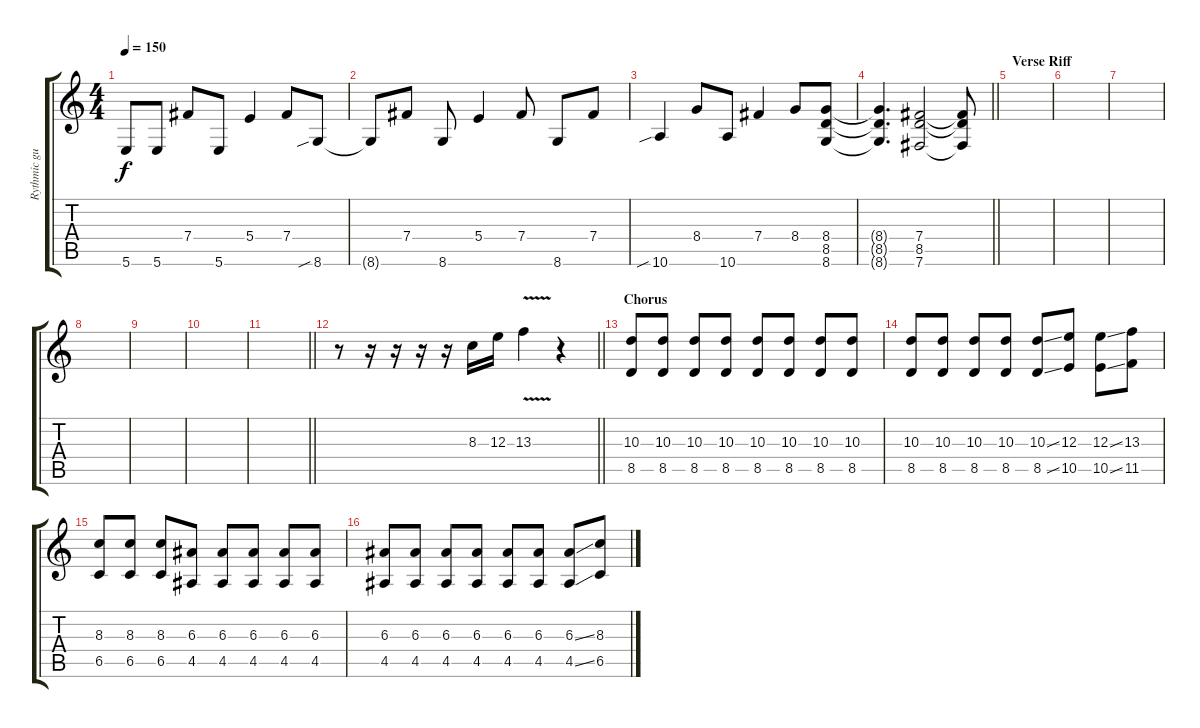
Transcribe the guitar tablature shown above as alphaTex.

\track ("Rythmic guitar" "Rythmic gu") {instrument distortionguitar}
\staff {score tabs}
\tuning (Db4 Ab3 E3 B2 Gb2 B1) {hide}
\ts (4 4)
\tempo 150
\clef g2
\ks c
5.6.8{dy f} 5.6.8 7.4.8 5.6.8 5.4.4 7.4.8 8.6{sib}.8 |
8.6{t}.8 7.4.8 8.6.8 5.4.4 7.4.8 8.6.8 7.4.8 |
10.6{sib}.4 8.4.8 10.6.8 7.4.4 8.4.8 (8.4 8.5 8.6).8 |
\barLineRight lightlight
(8.4{t} 8.5{t} 8.6{t}).4{d} (7.4 8.5 7.6).2 (7.4{t} 8.5{t} 7.6{t}).8 |
\section ("" "Verse Riff")
|
|
|
|
|
|
\barLineRight lightlight
|
\barLineRight lightlight
r.8 r.16 r.16 r.16 r.16 8.3.16 12.3.16 13.3{v}.4 r.4 |
\section ("" "Chorus")
(10.3 8.5).8 (10.3 8.5).8 (10.3 8.5).8 (10.3 8.5).8 (10.3 8.5).8 (10.3 8.5).8 (10.3 8.5).8 (10.3 8.5).8 |
(10.3 8.5).8 (10.3 8.5).8 (10.3 8.5).8 (10.3 8.5).8 (10.3{ss} 8.5{ss}).8 (12.3 10.5).8 (12.3{ss} 10.5{ss}).8 (13.3 11.5).8 |
(8.3 6.5).8 (8.3 6.5).8 (8.3 6.5).8 (6.3 4.5).8 (6.3 4.5).8 (6.3 4.5).8 (6.3 4.5).8 (6.3 4.5).8 |
(6.3 4.5).8 (6.3 4.5).8 (6.3 4.5).8 (6.3 4.5).8 (6.3 4.5).8 (6.3 4.5).8 (6.3{ss} 4.5{ss}).8 (8.3 6.5).8
